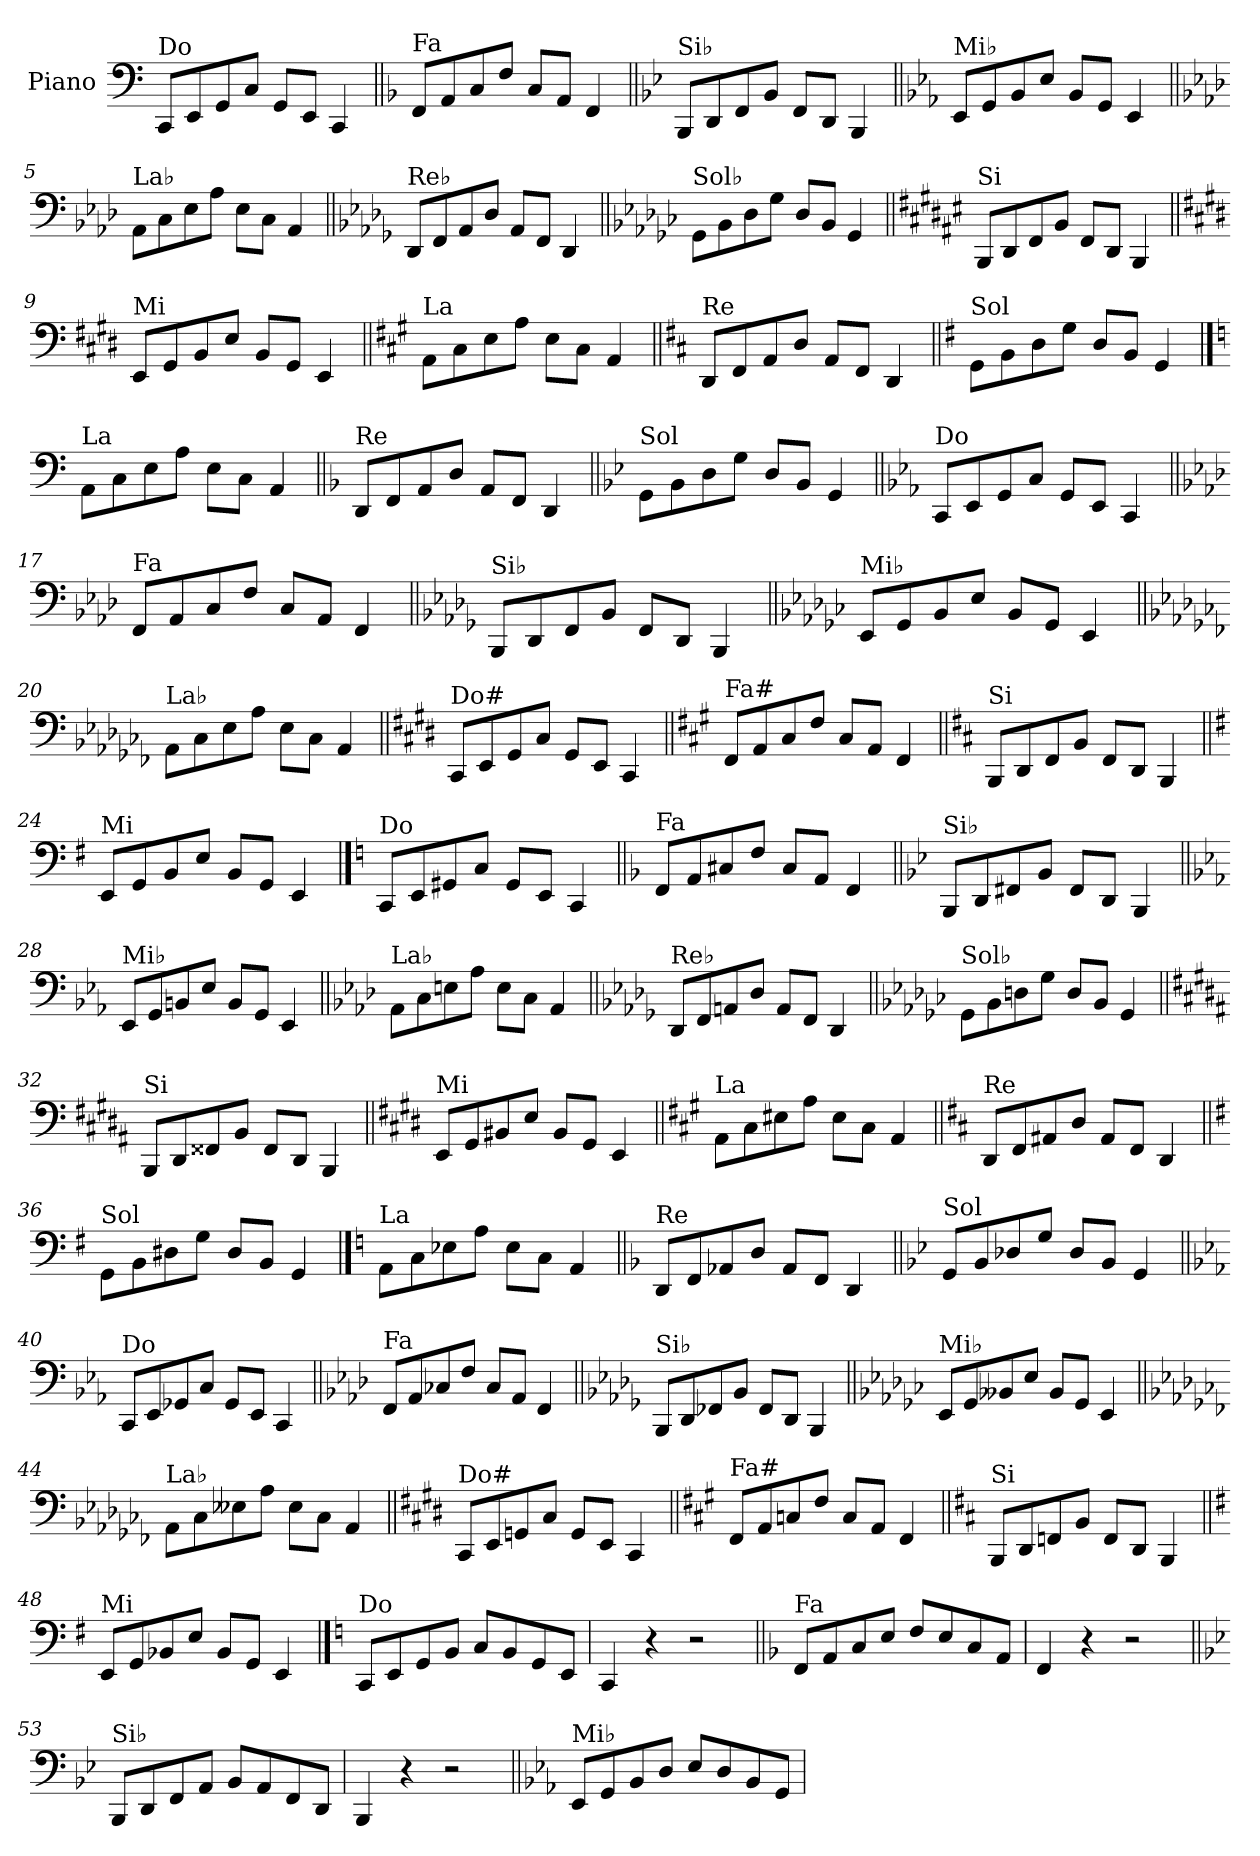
**kern
*part1
*staff1
*I"Piano
*I'Pno.
*clefF4
*k[]
=1
!LO:TX:a:t=Do
8CC/L
8EE/
8GG/
8C/J
8GG/L
8EE/J
4CC/
=2||
*k[b-]
!LO:TX:a:t=Fa
8FF/L
8AA/
8C/
8F/J
8C/L
8AA/J
4FF/
=3||
*k[b-e-]
!LO:TX:a:t=Si♭
8BBB-/L
8DD/
8FF/
8BB-/J
8FF/L
8DD/J
4BBB-/
=4||
*k[b-e-a-]
!LO:TX:a:t=Mi♭
8EE-/L
8GG/
8BB-/
8E-/J
8BB-/L
8GG/J
4EE-/
!!LO:LB:g=z
=5||
*k[b-e-a-d-]
!LO:TX:a:t=La♭
8AA-\L
8C\
8E-\
8A-\J
8E-\L
8C\J
4AA-/
=6||
*k[b-e-a-d-g-]
!LO:TX:a:t=Re♭
8DD-/L
8FF/
8AA-/
8D-/J
8AA-/L
8FF/J
4DD-/
=7||
*k[b-e-a-d-g-c-]
!LO:TX:a:t=Sol♭
8GG-\L
8BB-\
8D-\
8G-\J
8D-/L
8BB-/J
4GG-/
=8||
*k[f#c#g#d#a#e#]
!LO:TX:a:t=Si
8BBB/L
8DD#/
8FF#/
8BB/J
8FF#/L
8DD#/J
4BBB/
!!LO:LB:g=z
=9||
*k[f#c#g#d#]
!LO:TX:a:t=Mi
8EE/L
8GG#/
8BB/
8E/J
8BB/L
8GG#/J
4EE/
=10||
*k[f#c#g#]
!LO:TX:a:t=La
8AA\L
8C#\
8E\
8A\J
8E\L
8C#\J
4AA/
=11||
*k[f#c#]
!LO:TX:a:t=Re
8DD/L
8FF#/
8AA/
8D/J
8AA/L
8FF#/J
4DD/
=12||
*k[f#]
!LO:TX:a:t=Sol
8GG\L
8BB\
8D\
8G\J
8D/L
8BB/J
4GG/
!!LO:LB:g=z
==13
*k[]
!LO:TX:a:t=La
8AA\L
8C\
8E\
8A\J
8E\L
8C\J
4AA/
=14||
*k[b-]
!LO:TX:a:t=Re
8DD/L
8FF/
8AA/
8D/J
8AA/L
8FF/J
4DD/
=15||
*k[b-e-]
!LO:TX:a:t=Sol
8GG\L
8BB-\
8D\
8G\J
8D/L
8BB-/J
4GG/
=16||
*k[b-e-a-]
!LO:TX:a:t=Do
8CC/L
8EE-/
8GG/
8C/J
8GG/L
8EE-/J
4CC/
!!LO:LB:g=z
=17||
*k[b-e-a-d-]
!LO:TX:a:t=Fa
8FF/L
8AA-/
8C/
8F/J
8C/L
8AA-/J
4FF/
=18||
*k[b-e-a-d-g-]
!LO:TX:a:t=Si♭
8BBB-/L
8DD-/
8FF/
8BB-/J
8FF/L
8DD-/J
4BBB-/
=19||
*k[b-e-a-d-g-c-]
!LO:TX:a:t=Mi♭
8EE-/L
8GG-/
8BB-/
8E-/J
8BB-/L
8GG-/J
4EE-/
=20||
*k[b-e-a-d-g-c-f-]
!LO:TX:a:t=La♭
8AA-\L
8C-\
8E-\
8A-\J
8E-\L
8C-\J
4AA-/
!!LO:LB:g=z
=21||
*k[f#c#g#d#]
!LO:TX:a:t=Do#
8CC#/L
8EE/
8GG#/
8C#/J
8GG#/L
8EE/J
4CC#/
=22||
*k[f#c#g#]
!LO:TX:a:t=Fa#
8FF#/L
8AA/
8C#/
8F#/J
8C#/L
8AA/J
4FF#/
=23||
*k[f#c#]
!LO:TX:a:t=Si
8BBB/L
8DD/
8FF#/
8BB/J
8FF#/L
8DD/J
4BBB/
=24||
*k[f#]
!LO:TX:a:t=Mi
8EE/L
8GG/
8BB/
8E/J
8BB/L
8GG/J
4EE/
!!LO:PB:g=z
==25
*k[]
!LO:TX:a:t=Do
8CC/L
8EE/
8GG#X/
8C/J
8GG#/L
8EE/J
4CC/
=26||
*k[b-]
!LO:TX:a:t=Fa
8FF/L
8AA/
8C#X/
8F/J
8C#/L
8AA/J
4FF/
=27||
*k[b-e-]
!LO:TX:a:t=Si♭
8BBB-/L
8DD/
8FF#X/
8BB-/J
8FF#/L
8DD/J
4BBB-/
=28||
*k[b-e-a-]
!LO:TX:a:t=Mi♭
8EE-/L
8GG/
8BBn/
8E-/J
8BB/L
8GG/J
4EE-/
!!LO:LB:g=z
=29||
*k[b-e-a-d-]
!LO:TX:a:t=La♭
8AA-\L
8C\
8En\
8A-\J
8E\L
8C\J
4AA-/
=30||
*k[b-e-a-d-g-]
!LO:TX:a:t=Re♭
8DD-/L
8FF/
8AAn/
8D-/J
8AA/L
8FF/J
4DD-/
=31||
*k[b-e-a-d-g-c-]
!LO:TX:a:t=Sol♭
8GG-\L
8BB-\
8Dn\
8G-\J
8D/L
8BB-/J
4GG-/
=32||
*k[f#c#g#d#a#]
!LO:TX:a:t=Si
8BBB/L
8DD#/
8FF##X/
8BB/J
8FF##/L
8DD#/J
4BBB/
!!LO:LB:g=z
=33||
*k[f#c#g#d#]
!LO:TX:a:t=Mi
8EE/L
8GG#/
8BB#X/
8E/J
8BB#/L
8GG#/J
4EE/
=34||
*k[f#c#g#]
!LO:TX:a:t=La
8AA\L
8C#\
8E#X\
8A\J
8E#\L
8C#\J
4AA/
=35||
*k[f#c#]
!LO:TX:a:t=Re
8DD/L
8FF#/
8AA#X/
8D/J
8AA#/L
8FF#/J
4DD/
=36||
*k[f#]
!LO:TX:a:t=Sol
8GG\L
8BB\
8D#X\
8G\J
8D#/L
8BB/J
4GG/
!!LO:LB:g=z
==37
*k[]
!LO:TX:a:t=La
8AA\L
8C\
8E-X\
8A\J
8E-\L
8C\J
4AA/
=38||
*k[b-]
!LO:TX:a:t=Re
8DD/L
8FF/
8AA-X/
8D/J
8AA-/L
8FF/J
4DD/
=39||
*k[b-e-]
!LO:TX:a:t=Sol
8GG/L
8BB-/
8D-X/
8G/J
8D-/L
8BB-/J
4GG/
=40||
*k[b-e-a-]
!LO:TX:a:t=Do
8CC/L
8EE-/
8GG-X/
8C/J
8GG-/L
8EE-/J
4CC/
!!LO:LB:g=z
=41||
*k[b-e-a-d-]
!LO:TX:a:t=Fa
8FF/L
8AA-/
8C-X/
8F/J
8C-/L
8AA-/J
4FF/
=42||
*k[b-e-a-d-g-]
!LO:TX:a:t=Si♭
8BBB-/L
8DD-/
8FF-X/
8BB-/J
8FF-/L
8DD-/J
4BBB-/
=43||
*k[b-e-a-d-g-c-]
!LO:TX:a:t=Mi♭
8EE-/L
8GG-/
8BB--X/
8E-/J
8BB--/L
8GG-/J
4EE-/
=44||
*k[b-e-a-d-g-c-f-]
!LO:TX:a:t=La♭
8AA-\L
8C-\
8E--X\
8A-\J
8E--\L
8C-\J
4AA-/
!!LO:LB:g=z
=45||
*k[f#c#g#d#]
!LO:TX:a:t=Do#
8CC#/L
8EE/
8GGn/
8C#/J
8GG/L
8EE/J
4CC#/
=46||
*k[f#c#g#]
!LO:TX:a:t=Fa#
8FF#/L
8AA/
8Cn/
8F#/J
8C/L
8AA/J
4FF#/
=47||
*k[f#c#]
!LO:TX:a:t=Si
8BBB/L
8DD/
8FFn/
8BB/J
8FF/L
8DD/J
4BBB/
=48||
*k[f#]
!LO:TX:a:t=Mi
8EE/L
8GG/
8BB-X/
8E/J
8BB-/L
8GG/J
4EE/
!!LO:PB:g=z
==49
*k[]
!LO:TX:a:t=Do
8CC/L
8EE/
8GG/
8BB/J
8C/L
8BB/
8GG/
8EE/J
=50
4CC/
4r
2r
=51||
*k[b-]
!LO:TX:a:t=Fa
8FF/L
8AA/
8C/
8E/J
8F/L
8E/
8C/
8AA/J
=52
4FF/
4r
2r
=53||
*k[b-e-]
!LO:TX:a:t=Si♭
8BBB-/L
8DD/
8FF/
8AA/J
8BB-/L
8AA/
8FF/
8DD/J
=54
4BBB-/
4r
2r
!!LO:LB:g=z
=55||
*k[b-e-a-]
!LO:TX:a:t=Mi♭
8EE-/L
8GG/
8BB-/
8D/J
8E-/L
8D/
8BB-/
8GG/J
=
*-
